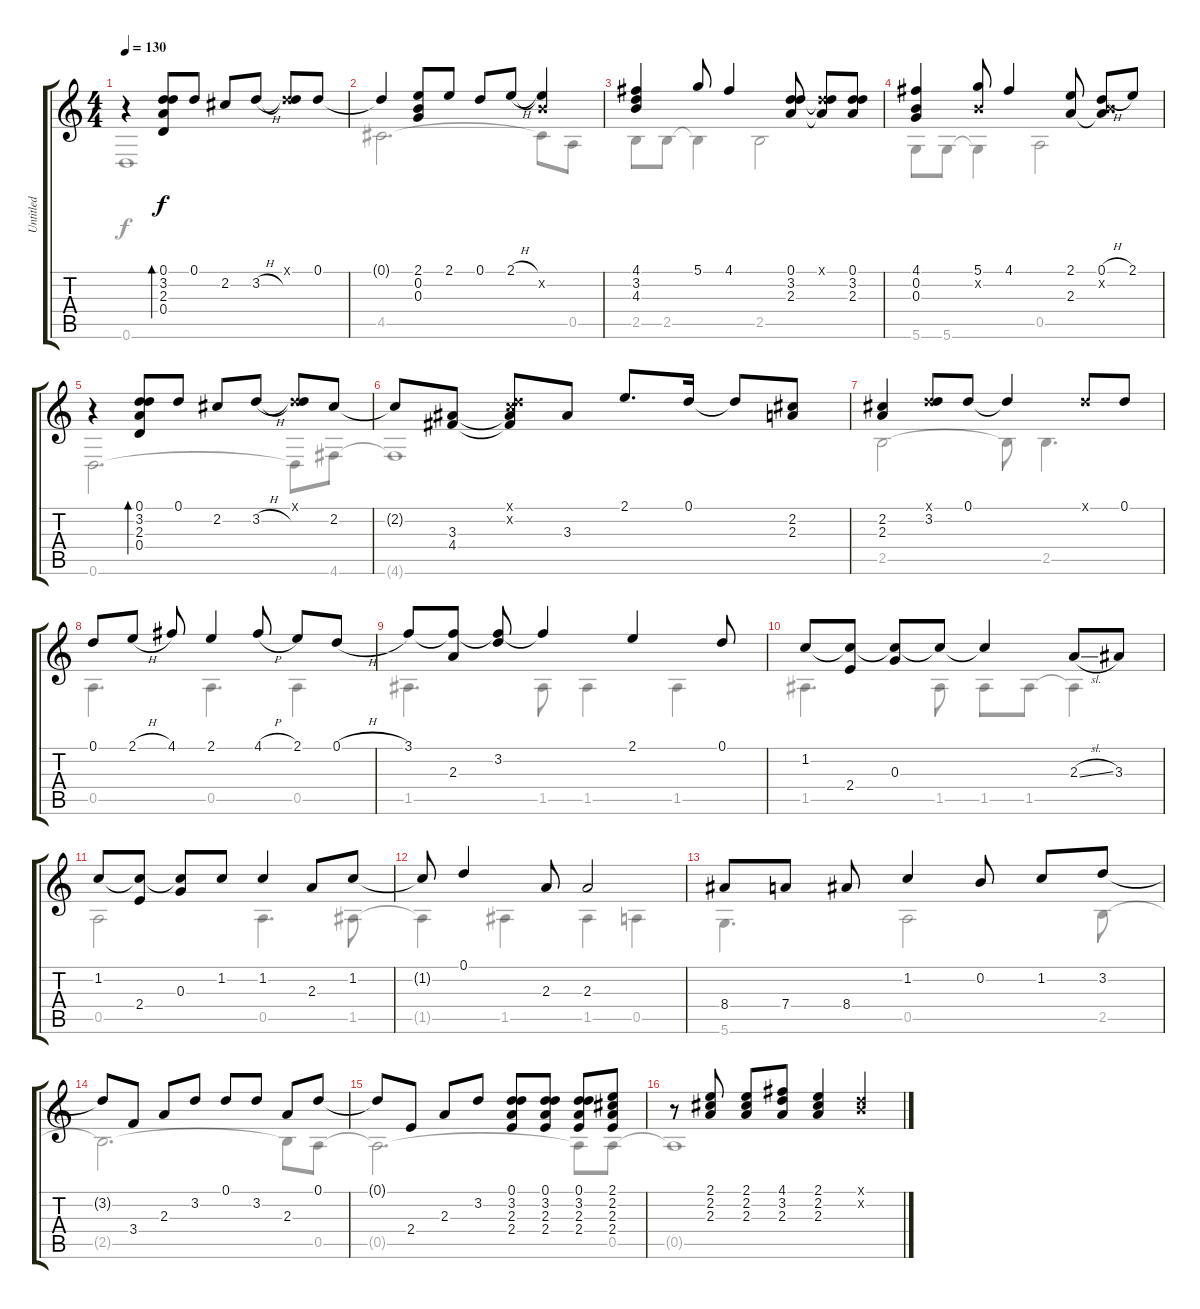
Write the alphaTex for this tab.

\track ("Untitled" "Untitled") {instrument acousticguitarnylon}
\staff {score tabs}
\tuning (D4 B3 G3 D3 A2 D2) {hide}
\voice
\ts (4 4)
\tempo 130
\clef g2
\ks c
r.4{dy f} (0.1 3.2 2.3 0.4).8{bd 30} 0.1.8 2.2.8 3.2{h}.8 (0.1{x} 3.2{t}).8 0.1.8 |
0.1{t}.4 (2.1 0.2 0.3).8 2.1.8 0.1.8 2.1{h}.8 (2.1{t} 0.2{x}).4 |
(4.1 3.2 4.3).4 5.1.8 4.1.4 (0.1 3.2 2.3).8 (0.1{x} 3.2{t} 2.3{t}).8 (0.1 3.2 2.3).8 |
(4.1 0.2 0.3).4 (5.1 0.2{x}).8 4.1.4 (2.1 2.3).8 (0.1{h} 0.2{x} 2.3{t}).8 2.1.8 |
r.4 (0.1 3.2 2.3 0.4).8{bd 30} 0.1.8 2.2.8 3.2{h}.8 (0.1{x} 3.2{t}).8 2.2.8 |
2.2{t}.8 (3.3 4.4).8 (0.1{x} 1.2{x} 3.3{t} 4.4{t}).8 3.3.8 2.1.8{d} 0.1.16 0.1{t}.8 (2.2 2.3).8 |
(2.2 2.3).4 (0.1{x} 3.2).8 0.1.8 0.1{t}.4 0.1{x}.8 0.1.8 |
0.1.8 2.1{h}.8 4.1.8 2.1.4 4.1{h}.8 2.1.8 0.1{h}.8 |
3.1.8 (3.1{t} 2.3).8 (3.1{t} 3.2).8 3.1{t}.4 2.1.4 0.1.8 |
1.2.8 (1.2{t} 2.4).8 (1.2{t} 0.3).8 1.2{t}.8 1.2{t}.4 2.3{sl}.8 3.3.8 |
1.2.8 (1.2{t} 2.4).8 (1.2{t} 0.3).8 1.2.8 1.2.4 2.3.8 1.2.8 |
1.2{t}.8 0.1.4 2.3.8 2.3.2 |
8.4.8 7.4.8 8.4.8 1.2.4 0.2.8 1.2.8 3.2.8 |
3.2{t}.8 3.4.8 2.3.8 3.2.8 0.1.8 3.2.8 2.3.8 0.1.8 |
0.1{t}.8 2.4.8 2.3.8 3.2.8 (0.1 3.2 2.3 2.4).8 (0.1 3.2 2.3 2.4).8 (0.1 3.2 2.3 2.4).8 (2.1 2.2 2.3 2.4).8 |
r.8 (2.1 2.2 2.3).8 (2.1 2.2 2.3).8 (4.1 3.2 2.3).8 (2.1 2.2 2.3).4 (0.1{x} 0.2{x}).4
\voice
\clef g2
\ottava regular
\simile none
\ks c
0.6.1{dy f} |
4.5.2{d} 4.5{t}.8 0.5.8 |
2.5.8 2.5.8 2.5{t}.4 2.5.2 |
5.6.8 5.6.8 5.6{t}.4 0.5.2 |
0.6.2{d} 0.6{t}.8 4.6.8 |
4.6{t}.1 |
2.5.2 2.5{t}.8 2.5.4{d} |
0.5.4{d} 0.5.4{d} 0.5.4 |
1.5.4{d} 1.5.8 1.5.4 1.5.4 |
1.5.4{d} 1.5.8 1.5.8 1.5.8 1.5{t}.4 |
0.5.2 0.5.4{d} 1.5.8 |
1.5{t}.4 1.5.4 1.5.4 0.5.4 |
5.6.4{d} 0.5.2 2.5.8 |
2.5{t}.2{d} 2.5{t}.8 0.5.8 |
0.5{t}.2{d} 0.5{t}.8 0.5.8 |
0.5{t}.1
